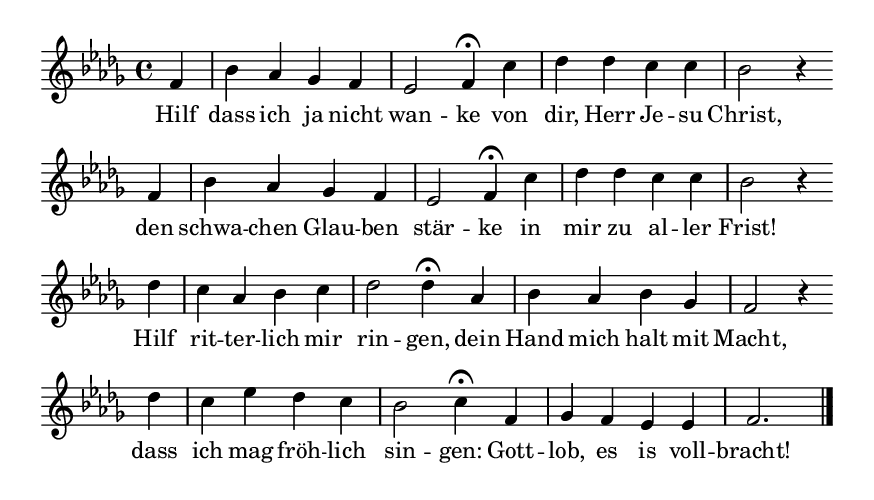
\version "2.12.3"

\include "config.ily"

\relative c' {
  \time 4/4
  \partial 4
  \key f \phrygian
  
  f4 | bes as ges f es2 f4\fermata
  c'4 | des des c c bes2 r4
  \bar""\break
  f4 | bes as ges f es2 f4\fermata
  c'4 | des des c c bes2 r4
  \bar""\break
  des4 | c as bes c | des2 des4\fermata
  as4 | bes as bes ges | f2 r4
  \bar""\break
  des'4 | c es des c | bes2 c4\fermata
  f,4 | ges f es es f2.
  \bar "|."
}
\addlyrics {
  Hilf dass ich ja nicht wan -- ke
  von dir, Herr Je -- su Christ,
  den schwa -- chen Glau -- ben stär -- ke
  in mir zu al -- ler Frist!
  Hilf rit -- ter -- lich mir rin -- gen,
  dein Hand mich halt mit Macht,
  dass ich mag fröh -- lich sin -- gen:
  Gott -- lob, es is voll -- bracht!
}
  